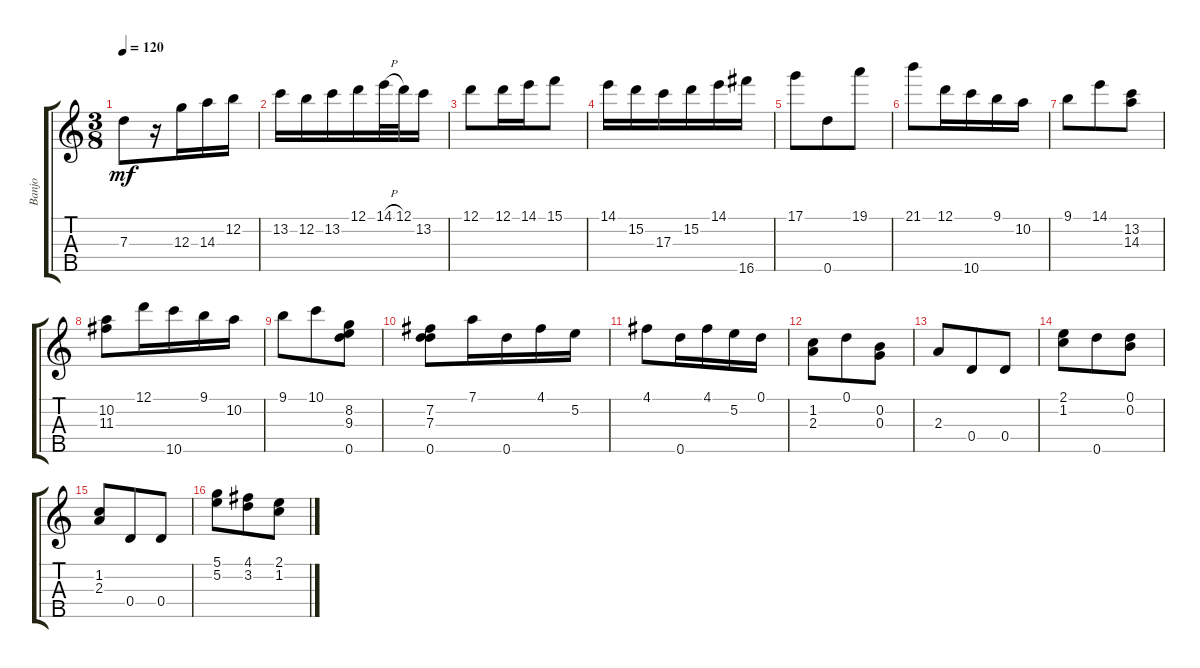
\track ("Banjo" "Banjo") {instrument banjo}
\staff {score tabs}
\tuning (D4 B3 G3 D3 D4) {hide}
\displaytranspose 12
\ts (3 8)
\tempo 120
\clef g2
\ks c
7.3.8{dy mf} r.16 12.3.16 14.3.16 12.2.16 |
13.2.16 12.2.16 13.2.16 12.1.16 14.1{h}.32 12.1.32 13.2.16 |
12.1.8 12.1.16 14.1.16 15.1.8 |
14.1.16 15.2.16 17.3.16 15.2.16 14.1.16 16.5.16 |
17.1.8 0.5.8 19.1.8 |
21.1.8 12.1.16 10.5.16 9.1.16 10.2.16 |
9.1.8 14.1.8 (13.2 14.3).8 |
(10.2 11.3).8 12.1.16 10.5.16 9.1.16 10.2.16 |
9.1.8 10.1.8 (8.2 9.3 0.5).8 |
(7.2 7.3 0.5).8 7.1.16 0.5.16 4.1.16 5.2.16 |
4.1.8 0.5.16 4.1.16 5.2.16 0.1.16 |
(1.2 2.3).8 0.1.8 (0.2 0.3).8 |
2.3.8 0.4.8 0.4.8 |
(2.1 1.2).8 0.5.8 (0.1 0.2).8 |
(1.2 2.3).8 0.4.8 0.4.8 |
(5.1 5.2).8 (4.1 3.2).8 (2.1 1.2).8
